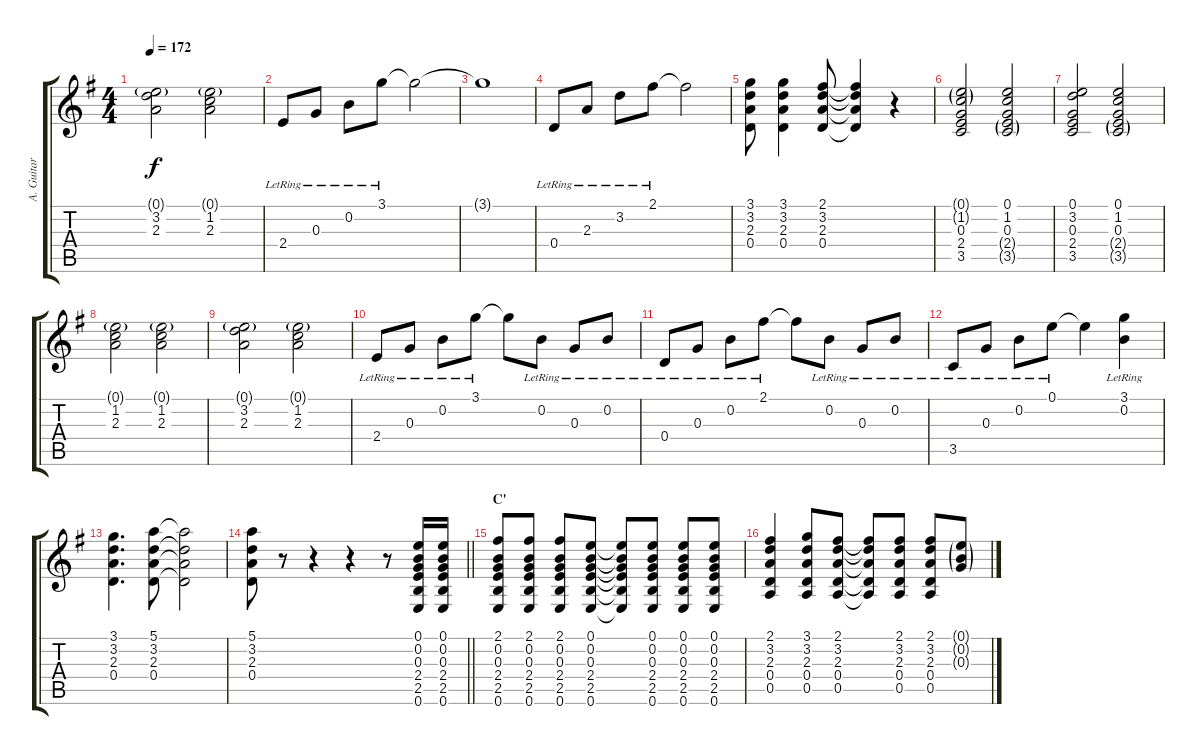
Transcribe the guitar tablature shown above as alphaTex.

\track ("A. Guitar I" "A. Guitar ") {instrument acousticguitarsteel}
\staff {score tabs}
\tuning (E4 B3 G3 D3 A2 E2) {hide}
\ts (4 4)
\tempo 172
\clef g2
\ks g
(0.1{g} 3.2 2.3).2{dy f} (0.1{g} 1.2 2.3).2 |
2.4{lr}.8 0.3{lr}.8 0.2{lr}.8 3.1{lr}.8 3.1{t}.2 |
3.1{t}.1 |
0.4{lr}.8 2.3{lr}.8 3.2{lr}.8 2.1{lr}.8 2.1{t}.2 |
(3.1 3.2 2.3 0.4).8 (3.1 3.2 2.3 0.4).4 (2.1 3.2 2.3 0.4).8 (2.1{t} 3.2{t} 2.3{t} 0.4{t}).4 r.4 |
(0.1{g} 1.2{g} 0.3 2.4 3.5).2 (0.1 1.2 0.3 2.4{g} 3.5{g}).2 |
(0.1 3.2 0.3 2.4 3.5).2 (0.1 1.2 0.3 2.4{g} 3.5{g}).2 |
(0.1{g} 1.2 2.3).2 (0.1{g} 1.2 2.3).2 |
(0.1{g} 3.2 2.3).2 (0.1{g} 1.2 2.3).2 |
2.4{lr}.8 0.3{lr}.8 0.2{lr}.8 3.1{lr}.8 3.1{t}.8 0.2{lr}.8 0.3{lr}.8 0.2{lr}.8 |
0.4{lr}.8 0.3{lr}.8 0.2{lr}.8 2.1{lr}.8 2.1{t}.8 0.2{lr}.8 0.3{lr}.8 0.2{lr}.8 |
3.5{lr}.8 0.3{lr}.8 0.2{lr}.8 0.1{lr}.8 0.1{t}.4 (3.1{lr} 0.2).4 |
(3.1 3.2 2.3 0.4).4{d} (5.1 3.2 2.3 0.4).8 (5.1{t} 3.2{t} 2.3{t} 0.4{t}).2 |
\barLineRight lightlight
(5.1 3.2 2.3 0.4).8 r.8 r.4 r.4 r.8 (0.1 0.2 0.3 2.4 2.5 0.6).16 (0.1 0.2 0.3 2.4 2.5 0.6).16 |
\section ("" "C'")
(2.1 0.2 0.3 2.4 2.5 0.6).8 (2.1 0.2 0.3 2.4 2.5 0.6).8 (2.1 0.2 0.3 2.4 2.5 0.6).8 (0.1 0.2 0.3 2.4 2.5 0.6).8 (0.1{t} 0.2{t} 0.3{t} 2.4{t} 2.5{t} 0.6{t}).8 (0.1 0.2 0.3 2.4 2.5 0.6).8 (0.1 0.2 0.3 2.4 2.5 0.6).8 (0.1 0.2 0.3 2.4 2.5 0.6).8 |
(2.1 3.2 2.3 0.4 0.5).4 (3.1 3.2 2.3 0.4 0.5).8 (2.1 3.2 2.3 0.4 0.5).8 (2.1{t} 3.2{t} 2.3{t} 0.4{t} 0.5{t}).8 (2.1 3.2 2.3 0.4 0.5).8 (2.1 3.2 2.3 0.4 0.5).8 (0.1{g} 0.2{g} 0.3{g}).8
